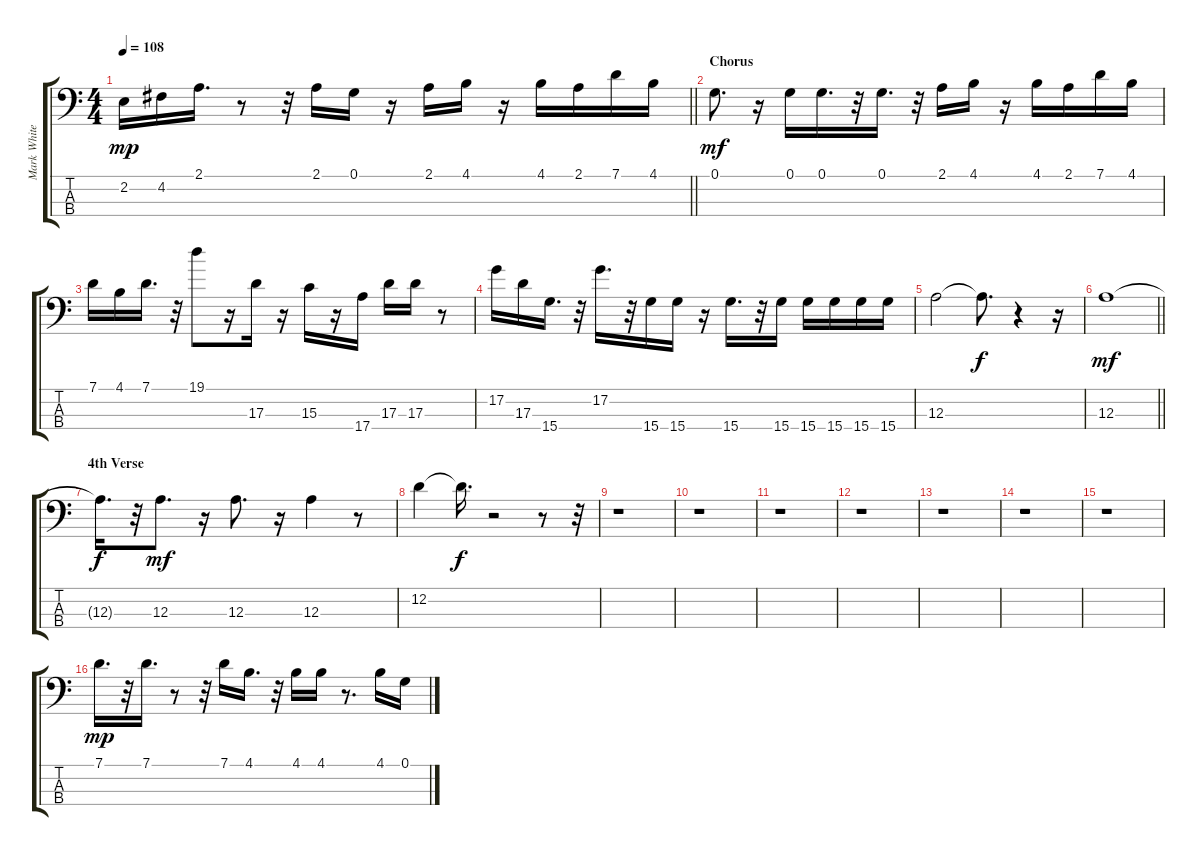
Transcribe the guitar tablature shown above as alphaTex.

\track ("Mark White" "Mark White") {instrument electricbasspick}
\staff {score tabs}
\tuning (G2 D2 A1 E1) {hide}
\ts (4 4)
\tempo 108
\clef f4
\barLineRight lightlight
\ks c
2.2.16{dy mp} 4.2.16 2.1.16{d} r.8 r.32 2.1.16 0.1.16 r.16 2.1.16 4.1.16 r.16 4.1.16 2.1.16 7.1.16 4.1.16 |
\section ("" "Chorus")
0.1.8{d dy mf} r.16 0.1.16 0.1.16{d} r.32 0.1.16{d} r.32 2.1.16 4.1.16 r.16 4.1.16 2.1.16 7.1.16 4.1.16 |
7.1.16 4.1.16 7.1.16{d} r.32 19.1.8 r.16 17.3.16 r.16 15.3.16 r.16 17.4.16 17.3.16 17.3.16 r.8 |
17.2.16 17.3.16 15.4.16{d} r.32 17.2.16{d} r.32 15.4.16 15.4.16 r.16 15.4.16{d} r.32 15.4.16 15.4.16 15.4.16 15.4.16 15.4.16 |
12.3.2 12.3{t}.8{d dy f} r.4 r.16 |
\barLineRight lightlight
12.3.1{dy mf} |
\section ("" "4th Verse")
12.3{t}.16{d dy f} r.32 12.3.8{d dy mf} r.16 12.3.8{d} r.16 12.3.4 r.8 |
12.2.4 12.2{t}.16{d dy f} r.2 r.8 r.32 |
r.1 |
r.1 |
r.1 |
r.1 |
r.1 |
r.1 |
r.1 |
7.1.16{d dy mp} r.32 7.1.16{d} r.8 r.32 7.1.16 4.1.16{d} r.32 4.1.16 4.1.16 r.8{d} 4.1.16 0.1.16
